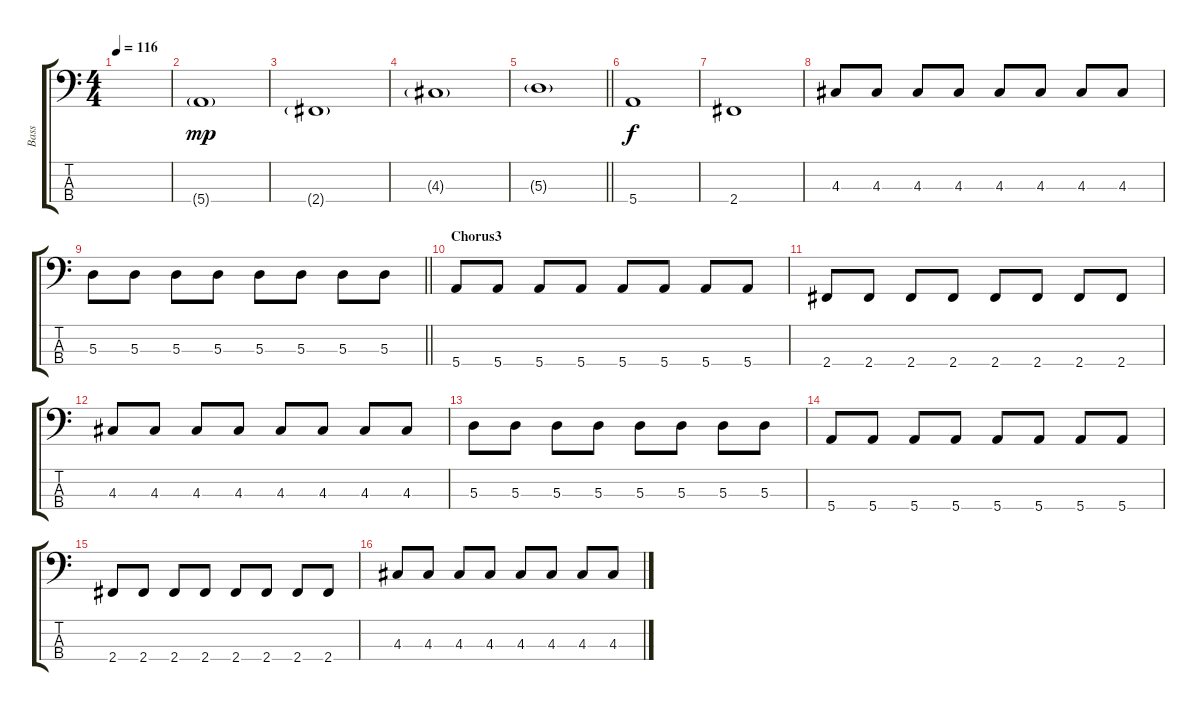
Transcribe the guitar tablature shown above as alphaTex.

\track ("Bass" "Bass") {instrument electricbassfinger}
\staff {score tabs}
\tuning (G2 D2 A1 E1) {hide}
\ts (4 4)
\tempo 116
\clef f4
\ks c
|
5.4{g}.1{dy mp} |
2.4{g}.1 |
4.3{g}.1 |
\barLineRight lightlight
5.3{g}.1 |
5.4.1{dy f} |
2.4.1 |
4.3.8{volume 6} 4.3.8{volume 13} 4.3.8 4.3.8 4.3.8 4.3.8 4.3.8 4.3.8 |
\barLineRight lightlight
5.3.8 5.3.8 5.3.8 5.3.8 5.3.8 5.3.8 5.3.8 5.3.8 |
\section ("" "Chorus3")
5.4.8 5.4.8 5.4.8 5.4.8 5.4.8 5.4.8 5.4.8 5.4.8 |
2.4.8 2.4.8 2.4.8 2.4.8 2.4.8 2.4.8 2.4.8 2.4.8 |
4.3.8 4.3.8 4.3.8 4.3.8 4.3.8 4.3.8 4.3.8 4.3.8 |
5.3.8 5.3.8 5.3.8 5.3.8 5.3.8 5.3.8 5.3.8 5.3.8 |
5.4.8 5.4.8 5.4.8 5.4.8 5.4.8 5.4.8 5.4.8 5.4.8 |
2.4.8 2.4.8 2.4.8 2.4.8 2.4.8 2.4.8 2.4.8 2.4.8 |
4.3.8 4.3.8 4.3.8 4.3.8 4.3.8 4.3.8 4.3.8 4.3.8
